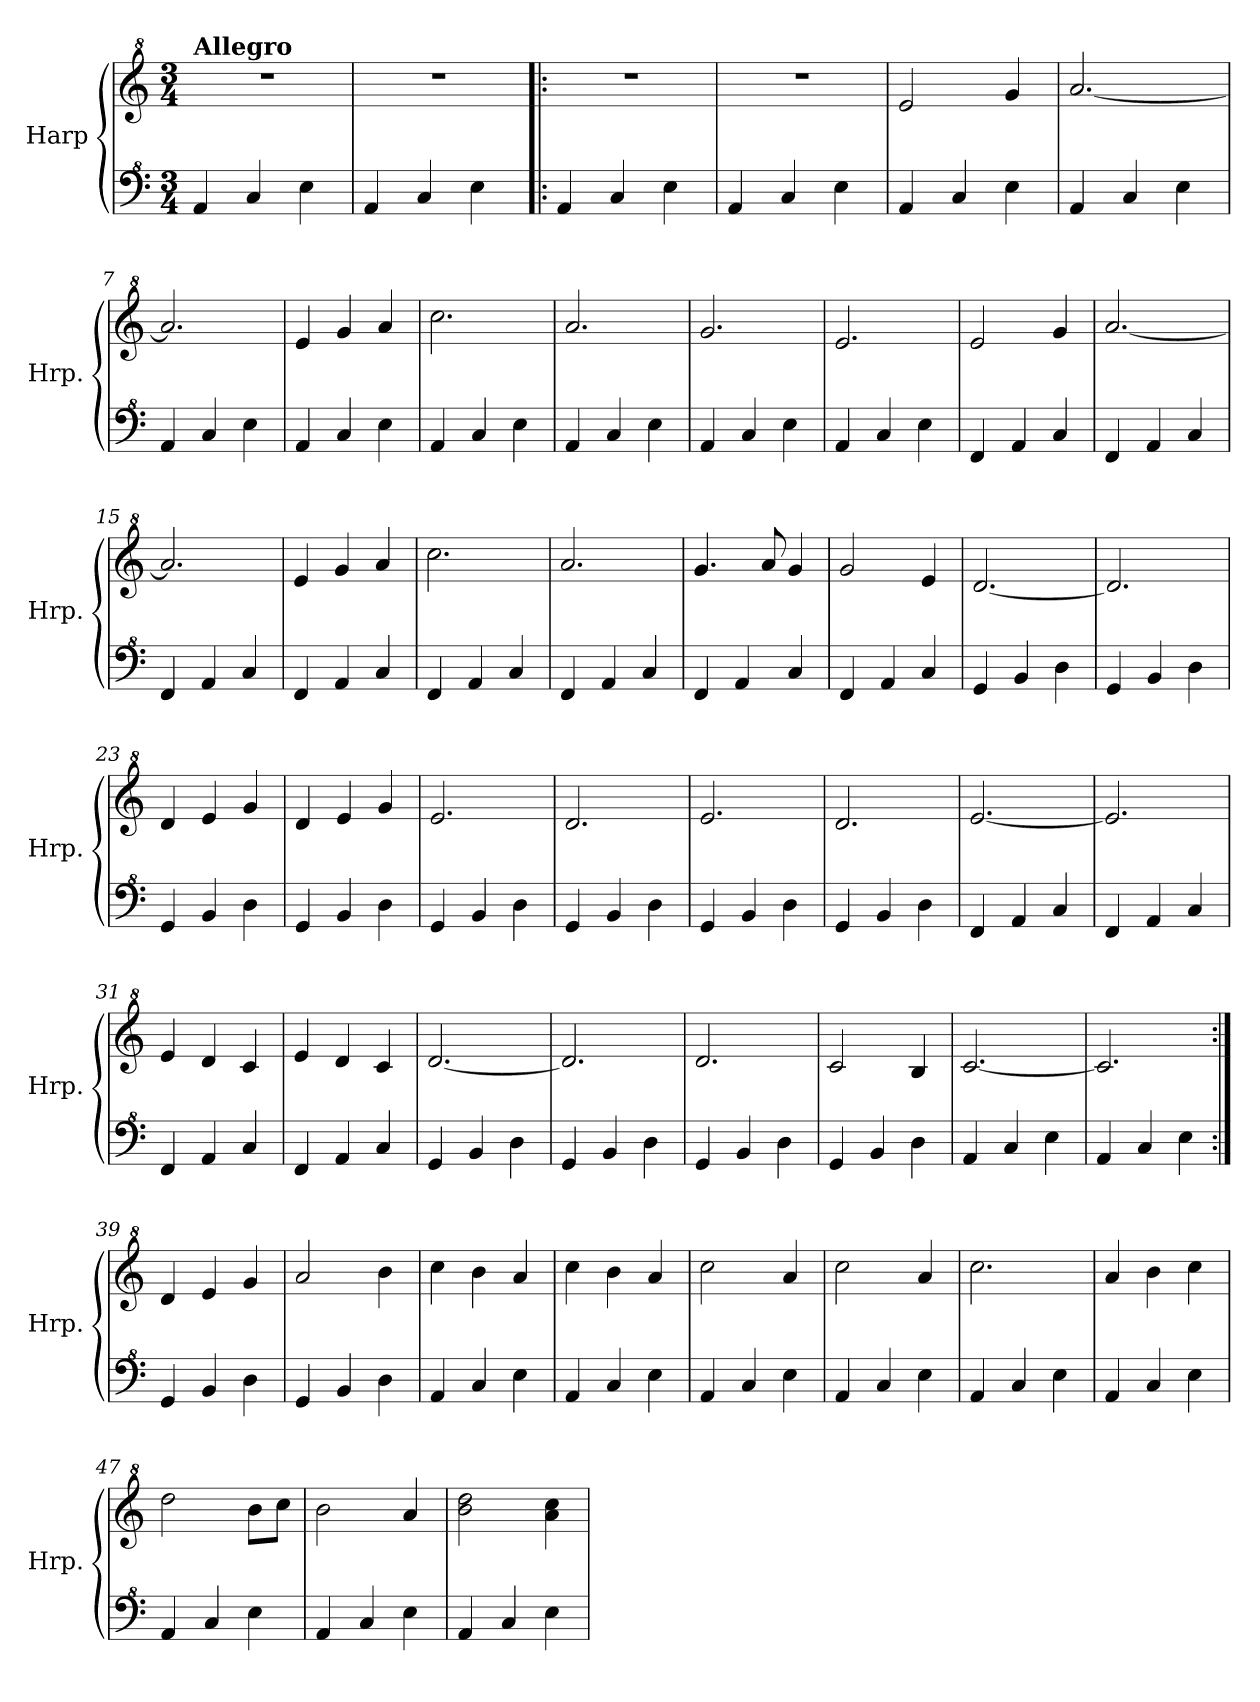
**kern	**kern
*part1	*part1
*staff2	*staff1
*I"Harp	*
*I'Hrp.	*
*clefF^4	*clefG^2
*k[]	*k[]
*M3/4	*M3/4
=1	=1
!	!LO:TX:a:B:t=Allegro
4A/	2.r
4c/	.
4e\	.
=2	=2
4A/	2.r
4c/	.
4e\	.
=3!|:	=3!|:
4A/	2.r
4c/	.
4e\	.
=4	=4
4A/	2.r
4c/	.
4e\	.
=5	=5
4A/	2ee/
4c/	.
4e\	4gg/
=6	=6
4A/	[2.aa/
4c/	.
4e\	.
=7	=7
4A/	2.aa/]
4c/	.
4e\	.
!!LO:LB:g=z
=8	=8
4A/	4ee/
4c/	4gg/
4e\	4aa/
=9	=9
4A/	2.ccc\
4c/	.
4e\	.
=10	=10
4A/	2.aa/
4c/	.
4e\	.
=11	=11
4A/	2.gg/
4c/	.
4e\	.
=12	=12
4A/	2.ee/
4c/	.
4e\	.
=13	=13
4F/	2ee/
4A/	.
4c/	4gg/
=14	=14
4F/	[2.aa/
4A/	.
4c/	.
=15	=15
4F/	2.aa/]
4A/	.
4c/	.
!!LO:LB:g=z
=16	=16
4F/	4ee/
4A/	4gg/
4c/	4aa/
=17	=17
4F/	2.ccc\
4A/	.
4c/	.
=18	=18
4F/	2.aa/
4A/	.
4c/	.
=19	=19
4F/	4.gg/
4A/	.
.	8aa/
4c/	4gg/
=20	=20
4F/	2gg/
4A/	.
4c/	4ee/
=21	=21
4G/	[2.dd/
4B/	.
4d\	.
=22	=22
4G/	2.dd/]
4B/	.
4d\	.
!!LO:LB:g=z
=23	=23
4G/	4dd/
4B/	4ee/
4d\	4gg/
=24	=24
4G/	4dd/
4B/	4ee/
4d\	4gg/
=25	=25
4G/	2.ee/
4B/	.
4d\	.
=26	=26
4G/	2.dd/
4B/	.
4d\	.
=27	=27
4G/	2.ee/
4B/	.
4d\	.
=28	=28
4G/	2.dd/
4B/	.
4d\	.
=29	=29
4F/	[2.ee/
4A/	.
4c/	.
=30	=30
4F/	2.ee/]
4A/	.
4c/	.
!!LO:LB:g=z
=31	=31
4F/	4ee/
4A/	4dd/
4c/	4cc/
=32	=32
4F/	4ee/
4A/	4dd/
4c/	4cc/
=33	=33
4G/	[2.dd/
4B/	.
4d\	.
=34	=34
4G/	2.dd/]
4B/	.
4d\	.
=35	=35
4G/	2.dd/
4B/	.
4d\	.
=36	=36
4G/	2cc/
4B/	.
4d\	4b/
=37	=37
4A/	[2.cc/
4c/	.
4e\	.
=38	=38
4A/	2.cc/]
4c/	.
4e\	.
!!LO:LB:g=z
=39:|!	=39:|!
4G/	4dd/
4B/	4ee/
4d\	4gg/
=40	=40
4G/	2aa/
4B/	.
4d\	4bb\
=41	=41
4A/	4ccc\
4c/	4bb\
4e\	4aa/
=42	=42
4A/	4ccc\
4c/	4bb\
4e\	4aa/
=43	=43
4A/	2ccc\
4c/	.
4e\	4aa/
=44	=44
4A/	2ccc\
4c/	.
4e\	4aa/
=45	=45
4A/	2.ccc\
4c/	.
4e\	.
=46	=46
4A/	4aa/
4c/	4bb\
4e\	4ccc\
!!LO:PB:g=z
=47	=47
4A/	2ddd\
4c/	.
4e\	8bb\L
.	8ccc\J
=48	=48
4A/	2bb\
4c/	.
4e\	4aa/
=49	=49
4A/	2bb\ 2ddd\
4c/	.
4e\	4aa\ 4ccc\
=	=
*-	*-
